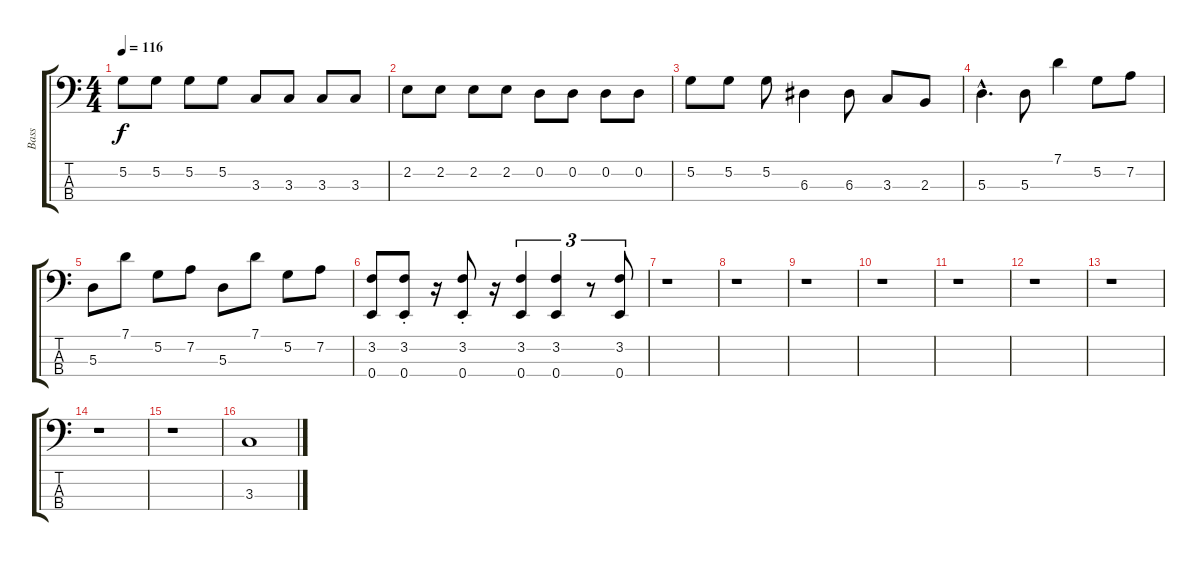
\track ("Bass" "Bass") {instrument electricbassfinger}
\staff {score tabs}
\tuning (G2 D2 A1 E1) {hide}
\ts (4 4)
\tempo 116
\clef f4
\ks c
5.2.8{dy f} 5.2.8 5.2.8 5.2.8 3.3.8 3.3.8 3.3.8 3.3.8 |
2.2.8 2.2.8 2.2.8 2.2.8 0.2.8 0.2.8 0.2.8 0.2.8 |
5.2.8 5.2.8 5.2.8 6.3.4 6.3.8 3.3.8 2.3.8 |
5.3{hac}.4{d} 5.3.8 7.1.4 5.2.8 7.2.8 |
5.3.8 7.1.8 5.2.8 7.2.8 5.3.8 7.1.8 5.2.8 7.2.8 |
(3.2 0.4).8 (3.2{st} 0.4{st}).8 r.16 (3.2{st} 0.4{st}).8 r.16 (3.2 0.4).4{tu (3 2)} (3.2 0.4).4{tu (3 2)} r.8{tu (3 2)} (3.2 0.4).8{tu (3 2)} |
r.1 |
r.1 |
r.1 |
r.1 |
r.1 |
r.1 |
r.1 |
r.1 |
r.1 |
3.3.1
